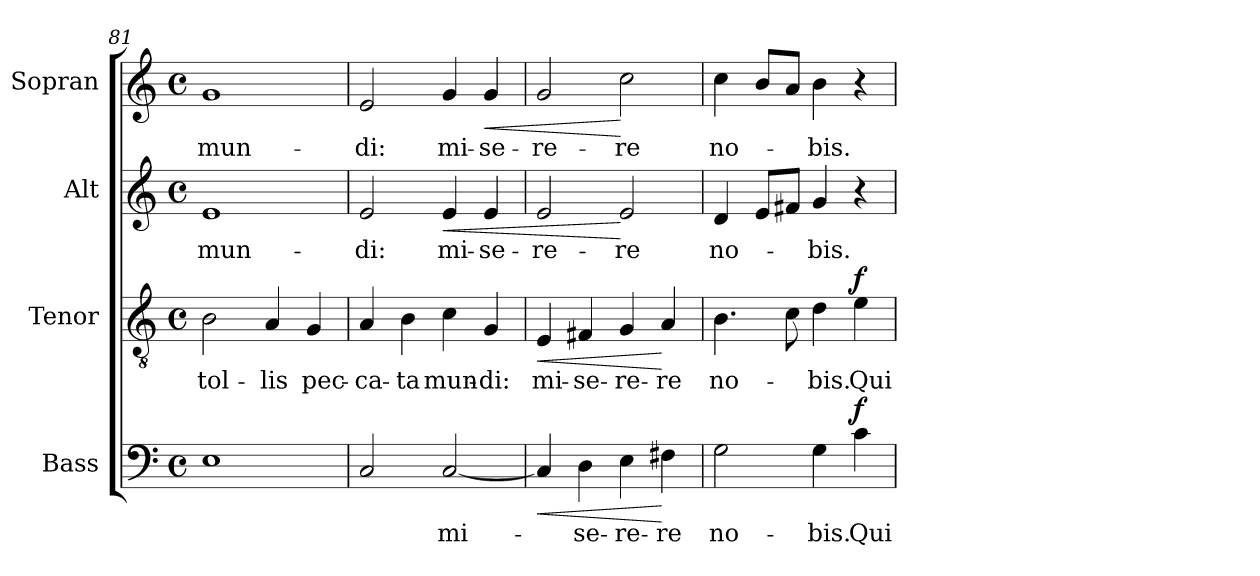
**kern	**text	**dynam	**kern	**text	**dynam	**kern	**text	**dynam	**kern	**text	**dynam
*part4	*part4	*part4	*part3	*part3	*part3	*part2	*part2	*part2	*part1	*part1	*part1
*staff4	*staff4	*staff4	*staff3	*staff3	*staff3	*staff2	*staff2	*staff2	*staff1	*staff1	*staff1
*I"Bass	*	*	*I"Tenor	*	*	*I"Alt	*	*	*I"Sopran	*	*
*I'B.	*	*	*I'T.	*	*	*I'A.	*	*	*I'S.	*	*
*clefF4	*	*	*clefGv2	*	*	*clefG2	*	*	*clefG2	*	*
*k[]	*	*	*k[]	*	*	*k[]	*	*	*k[]	*	*
*C:	*	*	*C:	*	*	*C:	*	*	*C:	*	*
*M4/4	*	*	*M4/4	*	*	*M4/4	*	*	*M4/4	*	*
*met(c)	*	*	*met(c)	*	*	*met(c)	*	*	*met(c)	*	*
=81	=81	=81	=81	=81	=81	=81	=81	=81	=81	=81	=81
!	!	!	!	!LO:LY:b	!	!	!LO:LY:b	!	!	!LO:LY:b	!
1E!	.	.	2B\	tol-	.	1e	mun-	.	1g	mun-	.
!	!	!	!	!LO:LY:b	!	!	!	!	!	!	!
.	.	.	4A/	-lis	.	.	.	.	.	.	.
!	!	!	!	!LO:LY:b	!	!	!	!	!	!	!
.	.	.	4G/	pec-	.	.	.	.	.	.	.
=82	=82	=82	=82	=82	=82	=82	=82	=82	=82	=82	=82
!	!	!	!	!LO:LY:b	!	!	!LO:LY:b	!	!	!LO:LY:b	!
2C!/	.	.	4A/	-ca-	.	2e/	-di:	.	2e/	-di:	.
!	!	!	!	!LO:LY:b	!	!	!	!	!	!	!
.	.	.	4B\	-ta	.	.	.	.	.	.	.
!	!LO:LY:b	!	!	!LO:LY:b	!	!	!LO:LY:b	!LO:HP:b	!	!LO:LY:b	!
[2C/	mi-	.	4c\	mun-	.	4e/	mi-	<	4g/	mi-	.
!	!	!	!	!LO:LY:b	!	!	!LO:LY:b	!	!	!LO:LY:b	!LO:HP:b
.	.	.	4G/	-di:	.	4e/	-se-	.	4g/	-se-	<
!!LO:PB:g=z
=83	=83	=83	=83	=83	=83	=83	=83	=83	=83	=83	=83
!	!	!LO:HP:b	!	!LO:LY:b	!LO:HP:b	!	!LO:LY:b	!	!	!LO:LY:b	!
4C/]	.	<	4E/	mi-	<	2e/	-re-	.	2g/	-re-	.
!	!LO:LY:b	!	!	!LO:LY:b	!	!	!	!	!	!	!
4D\	-se-	.	4F#X/	-se-	.	.	.	.	.	.	.
!	!LO:LY:b	!	!	!LO:LY:b	!	!	!LO:LY:b	!	!	!LO:LY:b	!
4E\	-re-	.	4G/	-re-	.	2e/	-re	[	2cc\	-re	[
!	!LO:LY:b	!	!	!LO:LY:b	!	!	!	!	!	!	!
4F#X\	-re	[	4A/	-re	[	.	.	.	.	.	.
=84	=84	=84	=84	=84	=84	=84	=84	=84	=84	=84	=84
!	!LO:LY:b	!	!	!LO:LY:b	!	!	!LO:LY:b	!	!	!LO:LY:b	!
2G\	no-	.	4.B\	no-	.	4d/	no-	.	4cc\	no-	.
.	.	.	.	.	.	8e/L	.	.	8b/L	.	.
.	.	.	8c\	.	.	8f#X/J	.	.	8a/J	.	.
!	!LO:LY:b	!	!	!LO:LY:b	!	!	!LO:LY:b	!	!	!LO:LY:b	!
4G\	-bis.	.	4d\	-bis.	.	4g/	-bis.	.	4b\	-bis.	.
!	!LO:LY:b	!LO:DY:a	!	!LO:LY:b	!LO:DY:a	!	!	!	!	!	!
4c\	Qui	f	4e\	Qui	f	4r	.	.	4r	.	.
=	=	=	=	=	=	=	=	=	=	=	=
*-	*-	*-	*-	*-	*-	*-	*-	*-	*-	*-	*-
